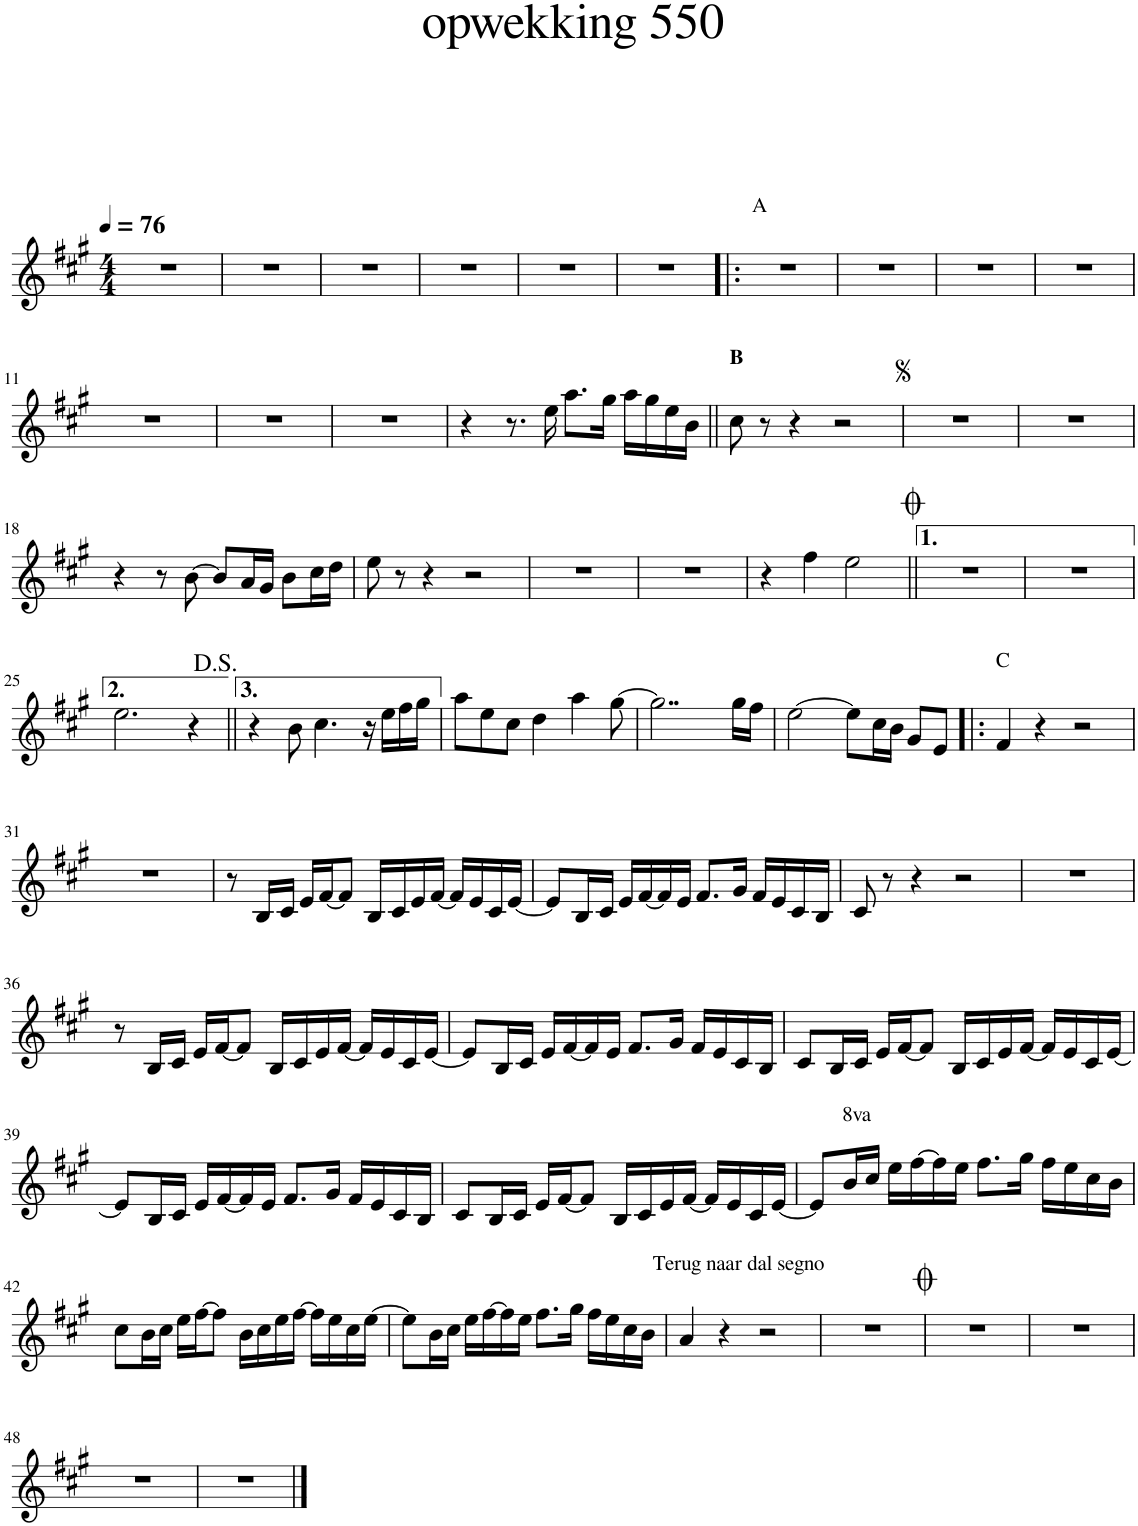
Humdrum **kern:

**kern
*part1
*staff1
*I"Trompet in Bb
*clefG2
*Trd1c2
*k[f#c#g#]
*M4/4
*MM76
=1
1r
=2
1r
=3
1r
=4
1r
=5
1r
=6
1r
=7!|:
!LO:TX:a:t=A
1r
=8
1r
=9
1r
=10
1r
!!LO:LB:g=z
=11
1r
=12
1r
=13
1r
=14
4r
8.r
16ee\
8.aa\L
16gg#\Jk
16aa\LL
16gg#\
16ee\
16b\JJ
=15||
!LO:TX:a:B:t=B
8cc#\
8r
4r
2r
=16
1r
=17
1r
!!LO:LB:g=z
=18
4r
8r
[8b\
8b/L]
16a/L
16g#/JJ
8b\L
16cc#\L
16dd\JJ
=19
8ee\
8r
4r
2r
=20
1r
=21
1r
=22
4r
4ff#\
2ee\
=23||
1r
=24
1r
!!LO:LB:g=z
=25
2.ee\
4r
=26||
4r
8b\
4.cc#\
16r
16ee\LL
16ff#\
16gg#\JJ
=27
8aa\L
8ee\
8cc#\J
4dd\
4aa\
[8gg#\
=28
2..gg#\]
16gg#\LL
16ff#\JJ
=29
[2ee\
8ee\L]
16cc#\L
16b\JJ
8g#/L
8e/J
=30!|:
!LO:TX:a:t=C
4f#/
4r
2r
!!LO:LB:g=z
=31
1r
=32
8r
16B/LL
16c#/JJ
16e/LL
[16f#/J
8f#/J]
16B/LL
16c#/
16e/
[16f#/JJ
16f#/LL]
16e/
16c#/
[16e/JJ
=33
8e/L]
16B/L
16c#/JJ
16e/LL
[16f#/
16f#/]
16e/JJ
8.f#/L
16g#/Jk
16f#/LL
16e/
16c#/
16B/JJ
=34
8c#/
8r
4r
2r
=35
1r
!!LO:LB:g=z
=36
8r
16B/LL
16c#/JJ
16e/LL
[16f#/J
8f#/J]
16B/LL
16c#/
16e/
[16f#/JJ
16f#/LL]
16e/
16c#/
[16e/JJ
=37
8e/L]
16B/L
16c#/JJ
16e/LL
[16f#/
16f#/]
16e/JJ
8.f#/L
16g#/Jk
16f#/LL
16e/
16c#/
16B/JJ
=38
8c#/L
16B/L
16c#/JJ
16e/LL
[16f#/J
8f#/J]
16B/LL
16c#/
16e/
[16f#/JJ
16f#/LL]
16e/
16c#/
[16e/JJ
!!LO:LB:g=z
=39
8e/L]
16B/L
16c#/JJ
16e/LL
[16f#/
16f#/]
16e/JJ
8.f#/L
16g#/Jk
16f#/LL
16e/
16c#/
16B/JJ
=40
8c#/L
16B/L
16c#/JJ
16e/LL
[16f#/J
8f#/J]
16B/LL
16c#/
16e/
[16f#/JJ
16f#/LL]
16e/
16c#/
[16e/JJ
=41
8e/L]
!LO:TX:a:t=8va
16b/L
16cc#/JJ
16ee\LL
[16ff#\
16ff#\]
16ee\JJ
8.ff#\L
16gg#\Jk
16ff#\LL
16ee\
16cc#\
16b\JJ
!!LO:LB:g=z
=42
8cc#\L
16b\L
16cc#\JJ
16ee\LL
[16ff#\J
8ff#\J]
16b\LL
16cc#\
16ee\
[16ff#\JJ
16ff#\LL]
16ee\
16cc#\
[16ee\JJ
=43
8ee\L]
16b\L
16cc#\JJ
16ee\LL
[16ff#\
16ff#\]
16ee\JJ
8.ff#\L
16gg#\Jk
16ff#\LL
16ee\
16cc#\
16b\JJ
=44
!LO:TX:a:t=Terug naar dal segno
4a/
4r
2r
=45
1r
=46
1r
=47
1r
!!LO:LB:g=z
=48
1r
=49
1r
==
*-
